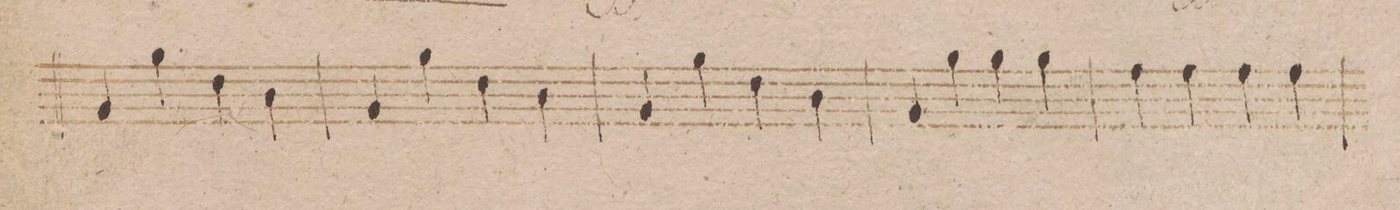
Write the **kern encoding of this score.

**kern	**dynam
*I"Violoncello et Baſso.	*
*clefF4	*
*k[b-]	*
*met(c|)	*
*M2/2	*
4BB-/	.
4B-\	.
4F\	.
4D\	.
=50	=50
4BB-/	.
4B-\	.
4F\	.
4D\	.
=51	=51
4BB-/	.
4B-\	.
4F\	.
4D\	.
=52	=52
4BB-/	.
4B-\	.
4B-\	.
4B-\	.
=53	=53
4A\	.
4A\	.
4A\	.
4A\	.
=54	=54
*-	*-
